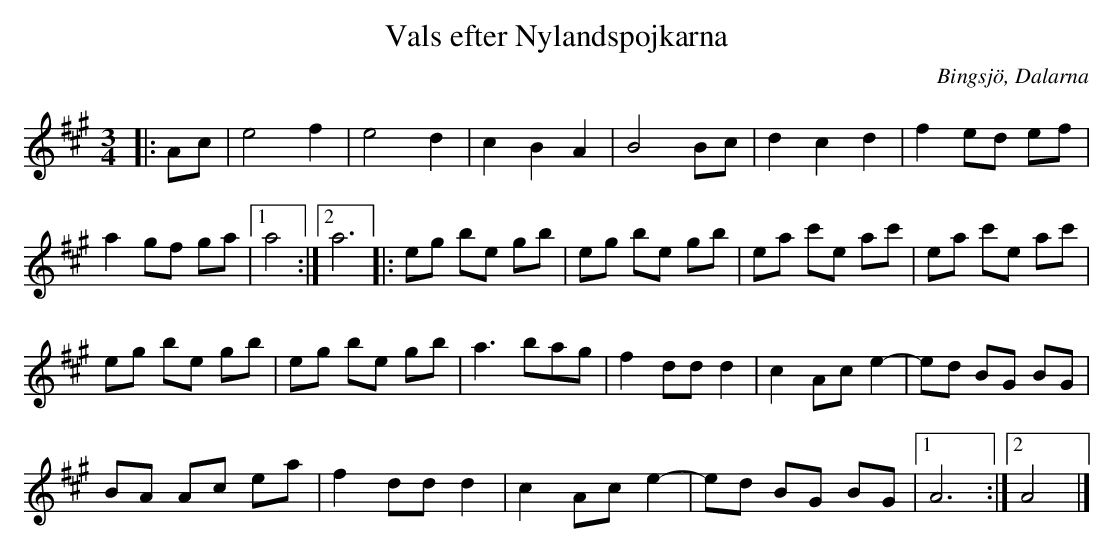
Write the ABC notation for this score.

X:1
T:Vals efter Nylandspojkarna
O:Bingsjö, Dalarna
M:3/4
L:1/8
K:A
|: Ac | e4 f2 | e4 d2 | c2 B2 A2 | B4 Bc | d2 c2 d2 | f2 ed ef |
a2 gf ga |1 a4 :|2 a6 |: eg be gb | eg be gb | ea c'e ac' | ea c'e ac' |
eg be gb | eg be gb | a3 bag | f2 dd d2 | c2 Ac e2- | ed BG BG |
BA Ac ea | f2 dd d2 | c2 Ac e2- | ed BG BG |1 A6 :|2 A4 |]
